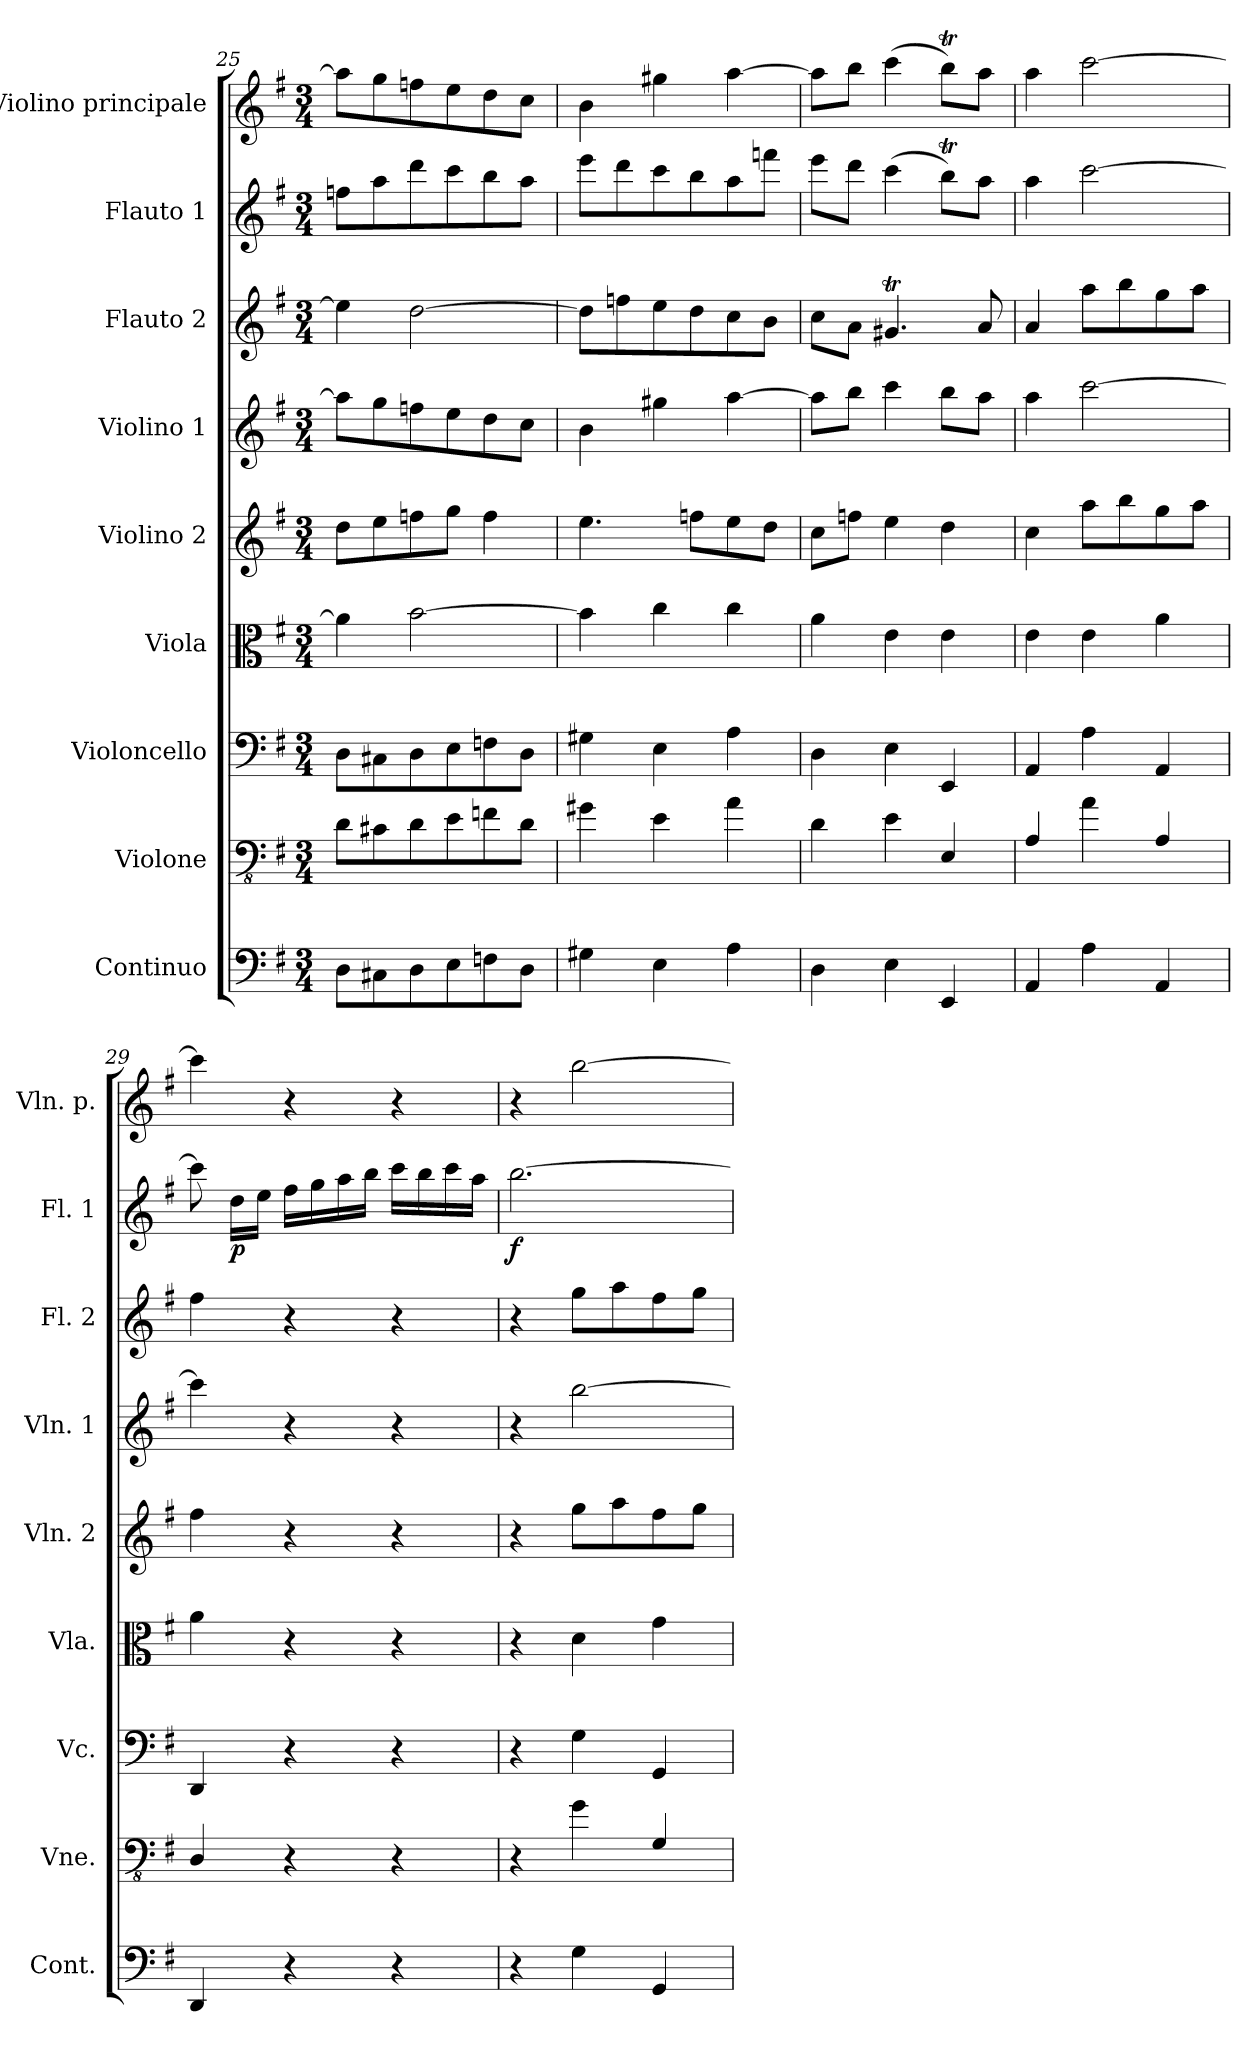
**kern	**kern	**kern	**kern	**kern	**kern	**kern	**kern	**dynam	**kern
*part9	*part8	*part7	*part6	*part5	*part4	*part3	*part2	*part2	*part1
*staff9	*staff8	*staff7	*staff6	*staff5	*staff4	*staff3	*staff2	*staff2	*staff1
*I"Continuo	*I"Violone	*I"Violoncello	*I"Viola	*I"Violino 2	*I"Violino 1	*I"Flauto 2	*I"Flauto 1	*	*I"Violino principale
*I'Cont.	*I'Vne.	*I'Vc.	*I'Vla.	*I'Vln. 2	*I'Vln. 1	*I'Fl. 2	*I'Fl. 1	*	*I'Vln. p.
*clefF4	*clefFv4	*clefF4	*clefC3	*clefG2	*clefG2	*clefG2	*clefG2	*	*clefG2
*	*ITrd7c12	*	*	*	*	*	*	*	*
*k[f#]	*k[f#]	*k[f#]	*k[f#]	*k[f#]	*k[f#]	*k[f#]	*k[f#]	*	*k[f#]
*M3/4	*M3/4	*M3/4	*M3/4	*M3/4	*M3/4	*M3/4	*M3/4	*	*M3/4
=25	=25	=25	=25	=25	=25	=25	=25	=25	=25
8D\L	8DD\L	8D\L	4a\]	8dd\L	8aa\L]	4ee\]	8ffn\L	.	8aa\L]
8C#X\	8CC#X\	8C#X\	.	8ee\	8gg\	.	8aa\	.	8gg\
8D\	8DD\	8D\	[2b\	8ffn\	8ffn\	[2dd\	8ddd\	.	8ffn\
8E\	8EE\	8E\	.	8gg\J	8ee\	.	8ccc\	.	8ee\
8Fn\	8FFn\	8Fn\	.	4ff\	8dd\	.	8bb\	.	8dd\
8D\J	8DD\J	8D\J	.	.	8cc\J	.	8aa\J	.	8cc\J
=26	=26	=26	=26	=26	=26	=26	=26	=26	=26
4G#X\	4GG#X\	4G#X\	4b\]	4.ee\	4b\	8dd\L]	8eee\L	.	4b\
.	.	.	.	.	.	8ffn\	8ddd\	.	.
4E\	4EE\	4E\	4cc\	.	4gg#X\	8ee\	8ccc\	.	4gg#X\
.	.	.	.	8ffn\L	.	8dd\	8bb\	.	.
4A\	4AA\	4A\	4cc\	8ee\	[4aa\	8cc\	8aa\	.	[4aa\
.	.	.	.	8dd\J	.	8b\J	8fffn\J	.	.
=27	=27	=27	=27	=27	=27	=27	=27	=27	=27
4D\	4DD\	4D\	4a\	8cc\L	8aa\L]	8cc\L	8eee\L	.	8aa\L]
.	.	.	.	8ffn\J	8bb\J	8a\J	8ddd\J	.	8bb\J
4E\	4EE\	4E\	4e\	4ee\	4ccc\	4.g#Xt/	(4ccc\	.	(4ccc\
4EE/	4EEE/	4EE/	4e\	4dd\	8bb\L	.	8bbt\L)	.	8bbt\L)
.	.	.	.	.	8aa\J	8a/	8aa\J	.	8aa\J
!!LO:LB:g=z
=28	=28	=28	=28	=28	=28	=28	=28	=28	=28
4AA/	4AAA/	4AA/	4e\	4cc\	4aa\	4a/	4aa\	.	4aa\
4A\	4AA\	4A\	4e\	8aa\L	[2ccc\	8aa\L	[2ccc\	.	[2ccc\
.	.	.	.	8bb\	.	8bb\	.	.	.
4AA/	4AAA/	4AA/	4a\	8gg\	.	8gg\	.	.	.
.	.	.	.	8aa\J	.	8aa\J	.	.	.
=29	=29	=29	=29	=29	=29	=29	=29	=29	=29
4DD/	4DDD/	4DD/	4a\	4ff#\	4ccc\]	4ff#\	8ccc\]	.	4ccc\]
!	!	!	!	!	!	!	!	!LO:DY:b	!
.	.	.	.	.	.	.	16dd\LL	p	.
.	.	.	.	.	.	.	16ee\JJ	.	.
4r	4r	4r	4r	4r	4r	4r	16ff#\LL	.	4r
.	.	.	.	.	.	.	16gg\	.	.
.	.	.	.	.	.	.	16aa\	.	.
.	.	.	.	.	.	.	16bb\JJ	.	.
4r	4r	4r	4r	4r	4r	4r	16ccc\LL	.	4r
.	.	.	.	.	.	.	16bb\	.	.
.	.	.	.	.	.	.	16ccc\	.	.
.	.	.	.	.	.	.	16aa\JJ	.	.
=30	=30	=30	=30	=30	=30	=30	=30	=30	=30
!	!	!	!	!	!	!	!	!LO:DY:b	!
4r	4r	4r	4r	4r	4r	4r	[2.bb\	f	4r
4G\	4GG\	4G\	4d\	8gg\L	[2bb\	8gg\L	.	.	[2bb\
.	.	.	.	8aa\	.	8aa\	.	.	.
4GG/	4GGG/	4GG/	4g\	8ff#\	.	8ff#\	.	.	.
.	.	.	.	8gg\J	.	8gg\J	.	.	.
=	=	=	=	=	=	=	=	=	=
*-	*-	*-	*-	*-	*-	*-	*-	*-	*-
